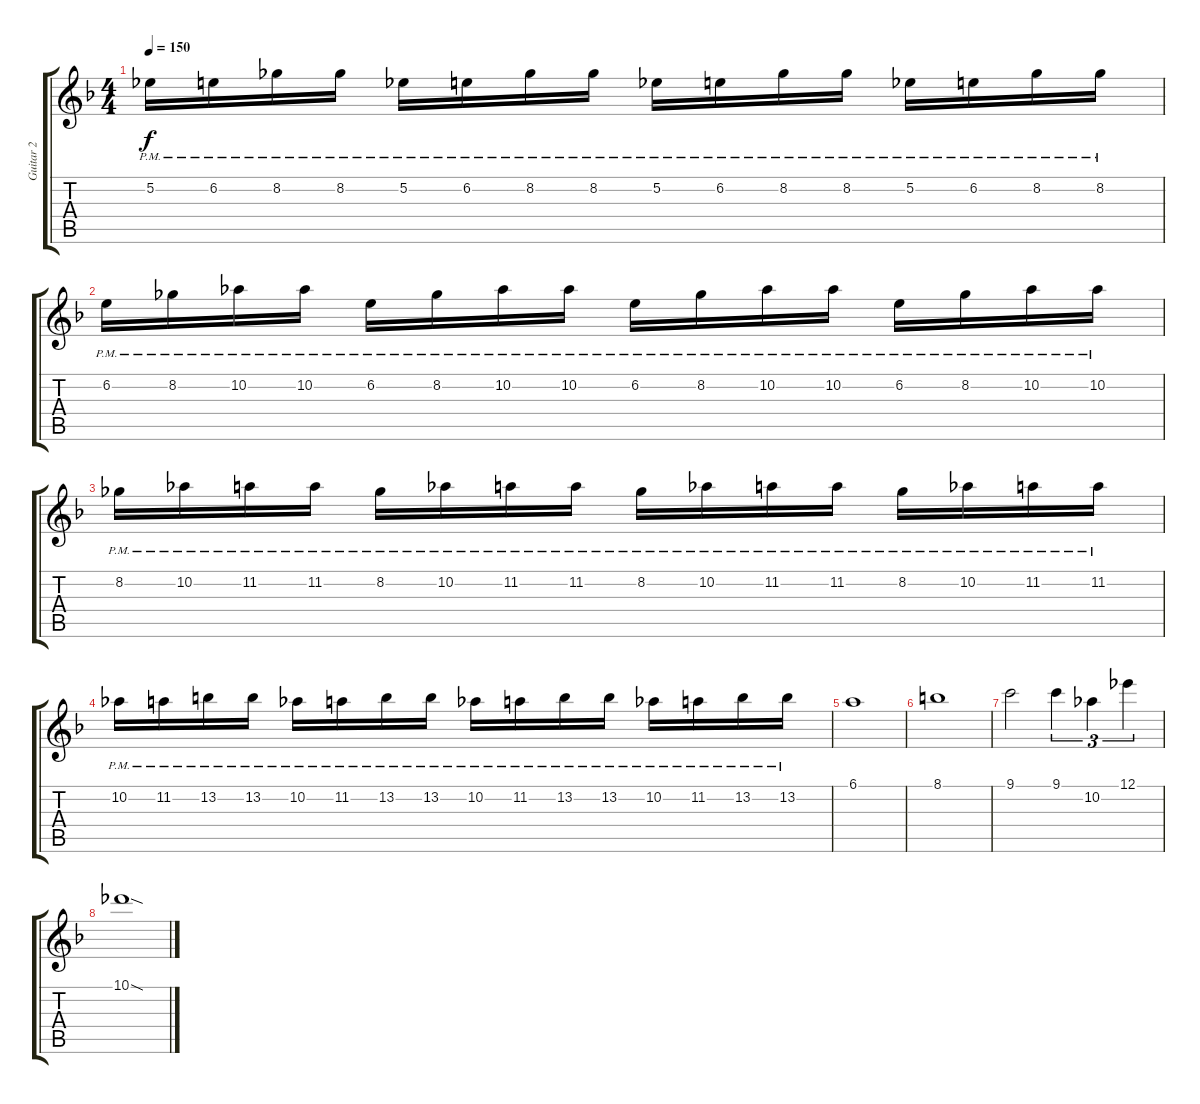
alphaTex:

\track ("Guitar 2" "Guitar 2") {instrument distortionguitar}
\staff {score tabs}
\tuning (Eb4 Bb3 Gb3 Db3 Ab2 Eb2) {hide}
\ts (4 4)
\tempo 150
\clef g2
\ks f
5.2{pm}.16{dy f} 6.2{pm}.16 8.2{pm}.16 8.2{pm}.16 5.2{pm}.16 6.2{pm}.16 8.2{pm}.16 8.2{pm}.16 5.2{pm}.16 6.2{pm}.16 8.2{pm}.16 8.2{pm}.16 5.2{pm}.16 6.2{pm}.16 8.2{pm}.16 8.2{pm}.16 |
6.2{pm}.16 8.2{pm}.16 10.2{pm}.16 10.2{pm}.16 6.2{pm}.16 8.2{pm}.16 10.2{pm}.16 10.2{pm}.16 6.2{pm}.16 8.2{pm}.16 10.2{pm}.16 10.2{pm}.16 6.2{pm}.16 8.2{pm}.16 10.2{pm}.16 10.2{pm}.16 |
8.2{pm}.16 10.2{pm}.16 11.2{pm}.16 11.2{pm}.16 8.2{pm}.16 10.2{pm}.16 11.2{pm}.16 11.2{pm}.16 8.2{pm}.16 10.2{pm}.16 11.2{pm}.16 11.2{pm}.16 8.2{pm}.16 10.2{pm}.16 11.2{pm}.16 11.2{pm}.16 |
10.2{pm}.16 11.2{pm}.16 13.2{pm}.16 13.2{pm}.16 10.2{pm}.16 11.2{pm}.16 13.2{pm}.16 13.2{pm}.16 10.2{pm}.16 11.2{pm}.16 13.2{pm}.16 13.2{pm}.16 10.2{pm}.16 11.2{pm}.16 13.2{pm}.16 13.2{pm}.16 |
6.1.1 |
8.1.1 |
9.1.2 9.1.4{tu (3 2)} 10.2.4{tu (3 2)} 12.1.4{tu (3 2)} |
10.1{sod}.1
